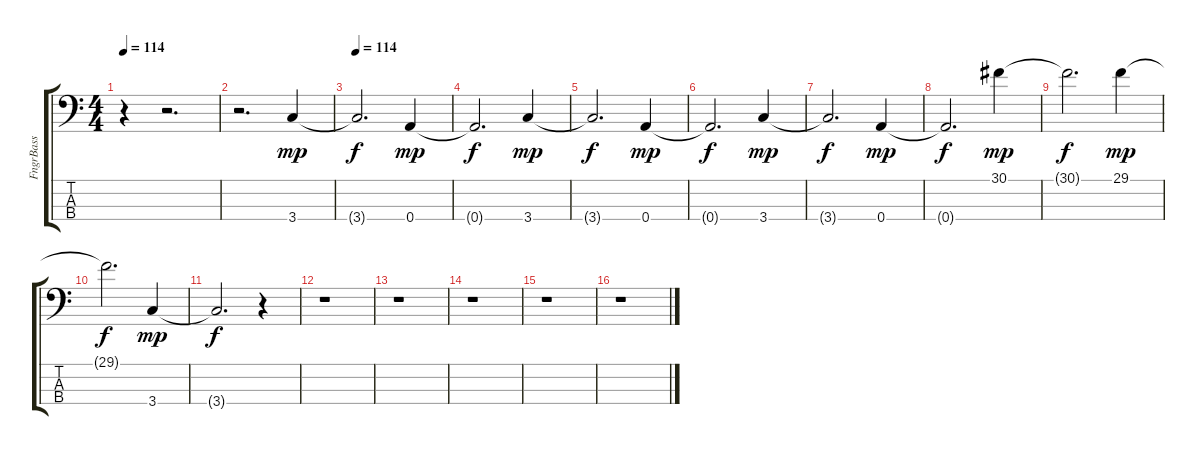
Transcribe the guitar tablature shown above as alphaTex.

\track ("FngrBass" "FngrBass") {instrument electricbassfinger}
\staff {score tabs}
\tuning (C-1 G2 D2 A1) {hide}
\ts (4 4)
\tempo 114
\clef f4
\ks c
r.4{dy mp} r.2{d} |
r.2{d} 3.4.4 |
\tempo 114
3.4{t}.2{d dy f} 0.4.4{dy mp} |
0.4{t}.2{d dy f} 3.4.4{dy mp} |
3.4{t}.2{d dy f} 0.4.4{dy mp} |
0.4{t}.2{d dy f} 3.4.4{dy mp} |
3.4{t}.2{d dy f} 0.4.4{dy mp} |
0.4{t}.2{d dy f} 30.1.4{dy mp} |
30.1{t}.2{d dy f} 29.1.4{dy mp} |
29.1{t}.2{d dy f} 3.4.4{dy mp} |
3.4{t}.2{d dy f} r.4 |
r.1 |
r.1 |
r.1 |
r.1 |
r.1
